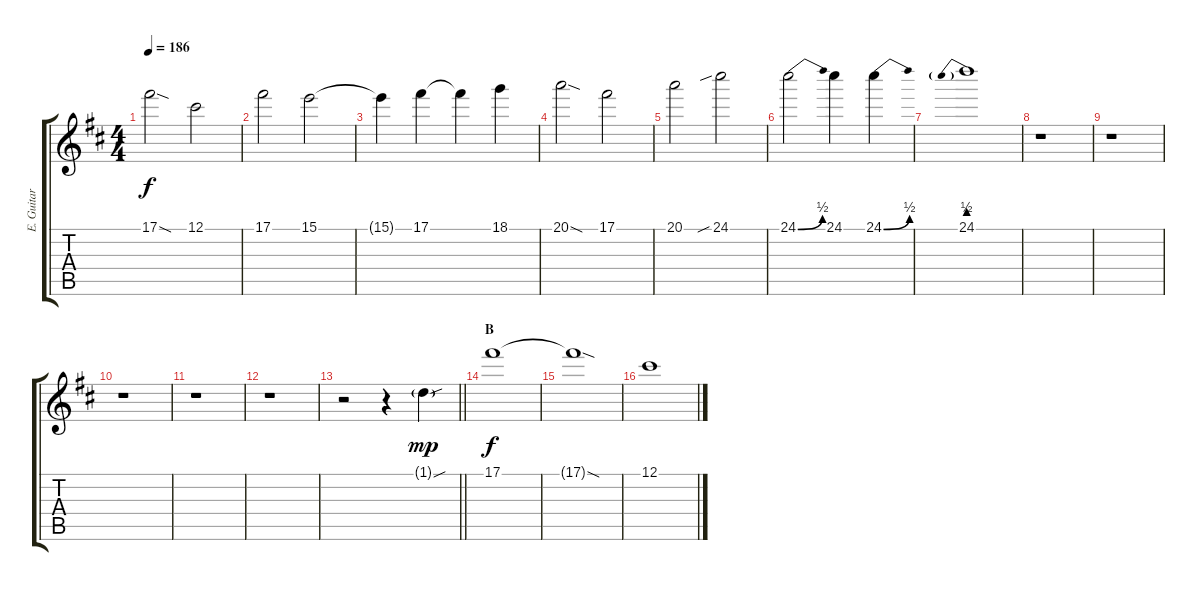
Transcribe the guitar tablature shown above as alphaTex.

\track ("E. Guitar V" "E. Guitar ") {instrument overdrivenguitar}
\staff {score tabs}
\tuning (Db4 Ab3 E3 B2 Gb2 B1) {hide}
\ts (4 4)
\tempo 186
\clef g2
\ks d
17.1{sod}.2{dy f} 12.1.2 |
17.1.2 15.1.2 |
15.1{t}.4 17.1.4 17.1{t}.4 18.1.4 |
20.1{sod}.2 17.1.2 |
20.1.2 24.1{sib}.2 |
24.1{be (bend 0 0 60 2)}.2 24.1.4 24.1{be (bend 0 0 60 2)}.4 |
24.1{be (prebend 0 2 60 2)}.1 |
r.1 |
r.1 |
r.1 |
r.1 |
r.1 |
\barLineRight lightlight
r.2 r.4 1.1{sou g}.4{dy mp} |
\section ("" "B")
17.1.1{dy f} |
17.1{sod t}.1 |
12.1.1
